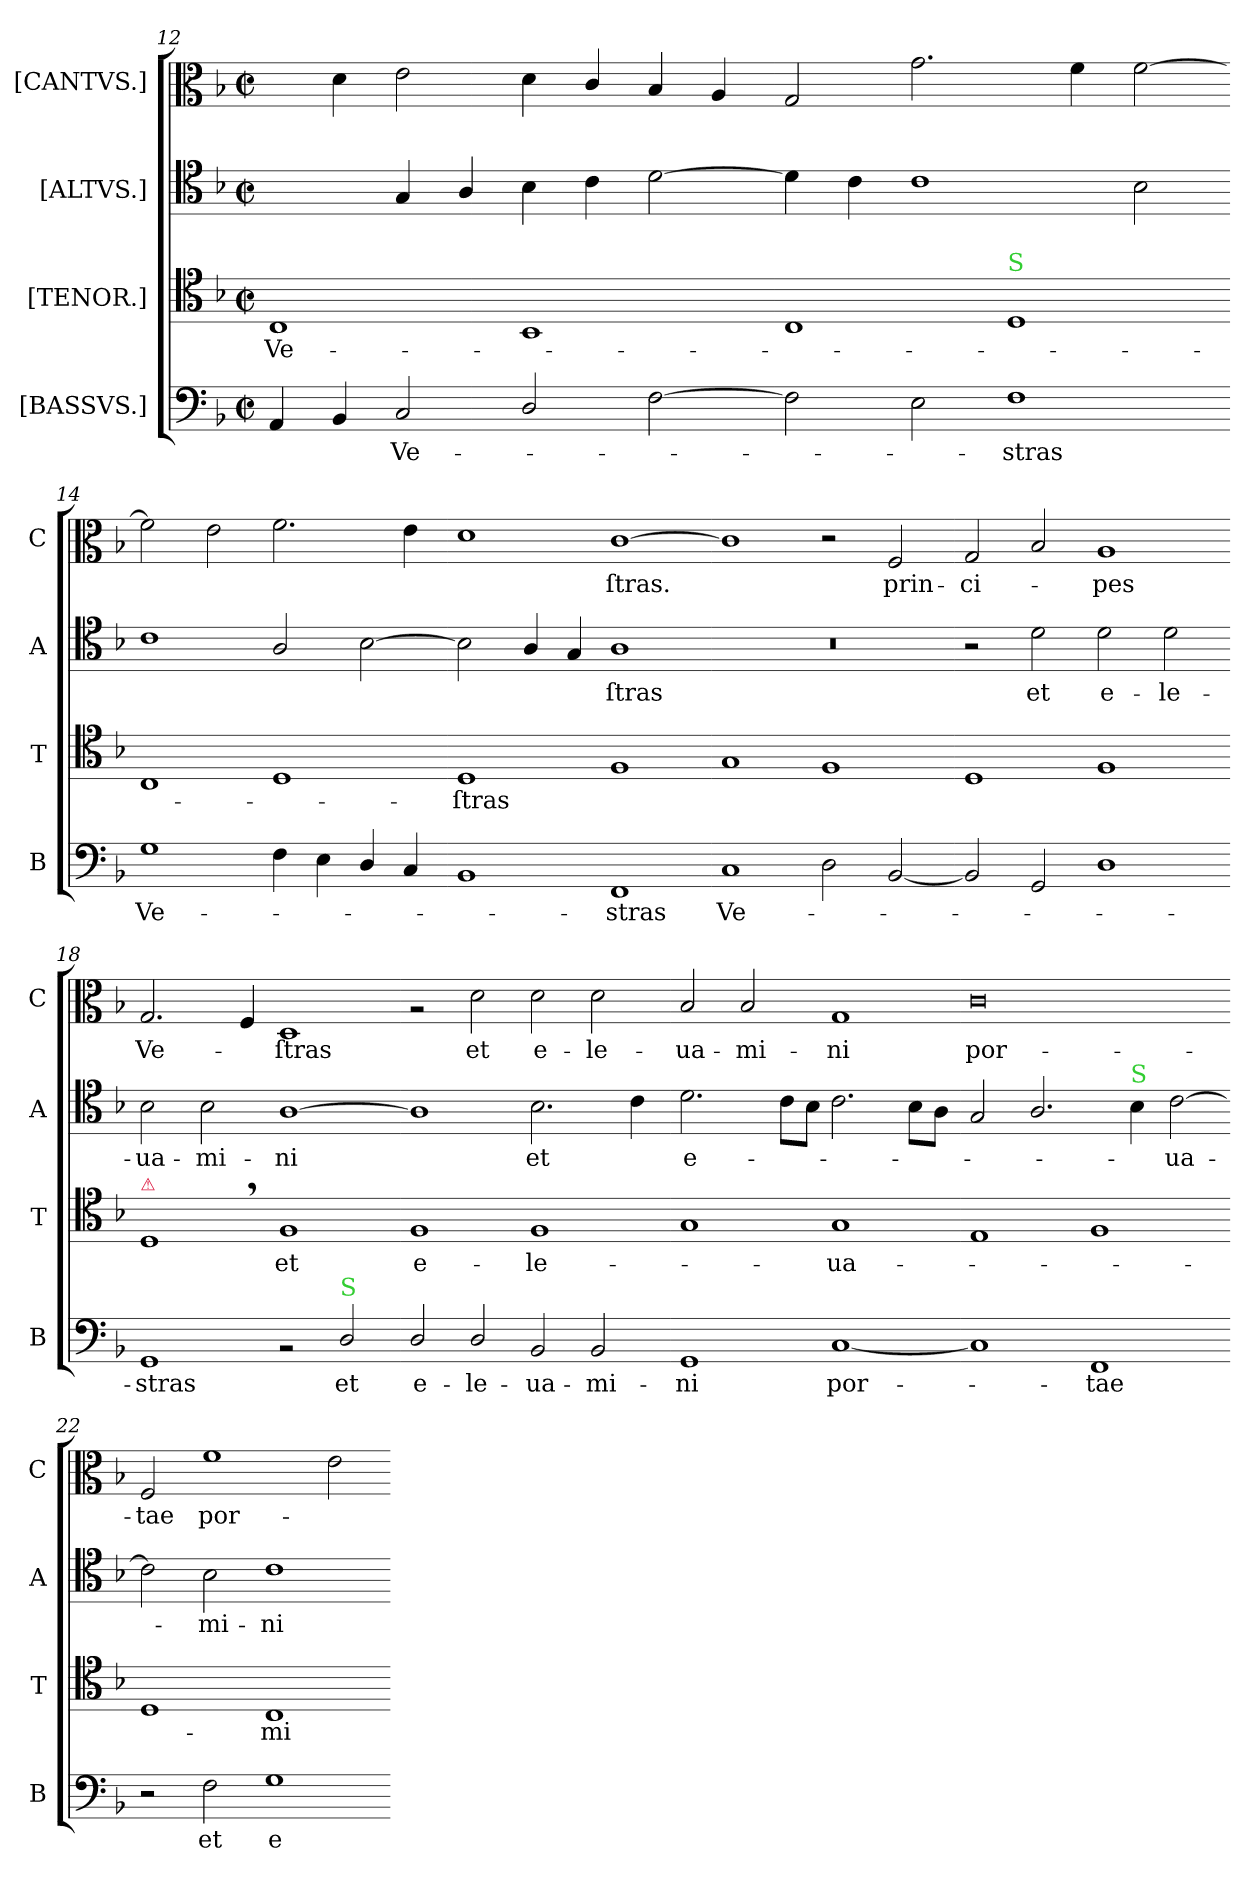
**kern	**text	**kern	**text	**kern	**text	**kern	**text
*part4	*part4	*part3	*part3	*part2	*part2	*part1	*part1
*staff4	*staff4	*staff3	*staff3	*staff2	*staff2	*staff1	*staff1
*I"[BASSVS.]	*	*I"[TENOR.]	*	*I"[ALTVS.]	*	*I"[CANTVS.]	*
*I'B	*	*I'T	*	*I'A	*	*I'C	*
*clefF4	*	*clefC4	*	*clefC4	*	*clefC3	*
*k[b-]	*	*k[b-]	*	*k[b-]	*	*k[b-]	*
*M2/1	*	*M2/1	*	*M2/1	*	*M2/1	*
*met(c|)	*	*met(c|)	*	*met(c|)	*	*met(c|)	*
=12	=12	=12	=12	=12	=12	=12	=12
4AA/	.	1C	Ve-	2ryy	.	4ryy	.
4BB-/	.	.	.	.	.	4d\	.
2C/	Ve-	.	.	4G/	.	2e\	.
.	.	.	.	4A/	.	.	.
2D/	.	1BB-	.	4B-\	.	4d\	.
.	.	.	.	4c\	.	4c/	.
[2F\	.	.	.	[2d\	.	4B-/	.
.	.	.	.	.	.	4A/	.
=13-	=13-	=13-	=13-	=13-	=13-	=13-	=13-
2F\]	.	1C	.	4d\]	.	2G/	.
.	.	.	.	4c\	.	.	.
2E\	.	.	.	1c	.	2.g\	.
!	!	!LO:TX:a:color=limegreen:t=S	!	!	!	!	!
1F	-stras	1D	.	.	.	.	.
.	.	.	.	.	.	4f\	.
.	.	.	.	2B-\	.	[2f\	.
=14-	=14-	=14-	=14-	=14-	=14-	=14-	=14-
1G	Ve-	1C	.	1c	.	2f\]	.
.	.	.	.	.	.	2e\	.
4F\	.	1D	.	2A/	.	2.f\	.
4E\	.	.	.	.	.	.	.
4D/	.	.	.	[2B-\	.	.	.
4C/	.	.	.	.	.	4e\	.
=15-	=15-	=15-	=15-	=15-	=15-	=15-	=15-
1BB-	.	1D	-ſtras	2B-\]	.	1d	.
.	.	.	.	4A/	.	.	.
.	.	.	.	4G/	.	.	.
1FF	-stras	1F	.	1A	-ſtras	[1c	-ſtras.
=16-	=16-	=16-	=16-	=16-	=16-	=16-	=16-
1C	Ve-	1G	.	0r	.	1c]	.
2D\	.	1F	.	.	.	2r	.
[2BB-/	.	.	.	.	.	2F/	prin-
=17-	=17-	=17-	=17-	=17-	=17-	=17-	=17-
2BB-/]	.	1D	.	2r	.	2G/	-ci-
2GG/	.	.	.	2d\	et	2B-/	.
1D	.	1F	.	2d\	e-	1A	-pes
.	.	.	.	2d\	-le-	.	.
=18-	=18-	=18-	=18-	=18-	=18-	=18-	=18-
!	!	!LO:TX:a:color=crimson:t=⚠	!	!	!	!	!
1GG	-stras	1D,<	.	2B-\	-ua-	2.G/	Ve-
.	.	.	.	2B-\	-mi-	.	.
.	.	.	.	.	.	4F/	.
2rBB	.	1F	et	[1A	-ni	1D	-ſtras
!LO:TX:a:color=limegreen:t=S	!	!	!	!	!	!	!
2D/	et	.	.	.	.	.	.
=19-	=19-	=19-	=19-	=19-	=19-	=19-	=19-
2D/	e-	1F	e-	1A]	.	2rA	.
2D/	-le-	.	.	.	.	2d\	et
!	!	!	!	!	!LO:LY:i	!	!
2BB-/	-ua-	1F	-le-	2.B-\	et	2d\	e-
2BB-/	-mi-	.	.	.	.	2d\	-le-
.	.	.	.	4c\	.	.	.
=20-	=20-	=20-	=20-	=20-	=20-	=20-	=20-
!	!	!	!	!	!LO:LY:i	!	!
1GG	-ni	1G	.	2.d\	e-	2B-/	-ua-
.	.	.	.	.	.	2B-/	-mi-
.	.	.	.	8c\L	.	.	.
.	.	.	.	8B-\J	.	.	.
[1C	por-	1G	-ua-	2.c\	.	1G	-ni
.	.	.	.	8B-\L	.	.	.
.	.	.	.	8A\J	.	.	.
=21-	=21-	=21-	=21-	=21-	=21-	=21-	=21-
1C]	.	1E	.	2G/	.	0c	por-
.	.	.	.	2.A/	.	.	.
1FF	-tae	1F	.	.	.	.	.
!	!	!	!	!LO:TX:a:color=limegreen:t=S	!	!	!
.	.	.	.	4B-\	.	.	.
!	!	!	!	!	!LO:LY:i	!	!
.	.	.	.	[2c\	-ua-	.	.
=22-	=22-	=22-	=22-	=22-	=22-	=22-	=22-
2r	.	1D	.	2c\]	.	2F/	-tae
!	!	!	!	!	!LO:LY:i	!	!
2F\	et	.	.	2B-\	-mi-	1f	por-
!	!	!	!	!	!LO:LY:i	!	!
1G	e-	1C	-mi-	1c	-ni	.	.
.	.	.	.	.	.	2e\	.
=-	=-	=-	=-	=-	=-	=-	=-
*-	*-	*-	*-	*-	*-	*-	*-
